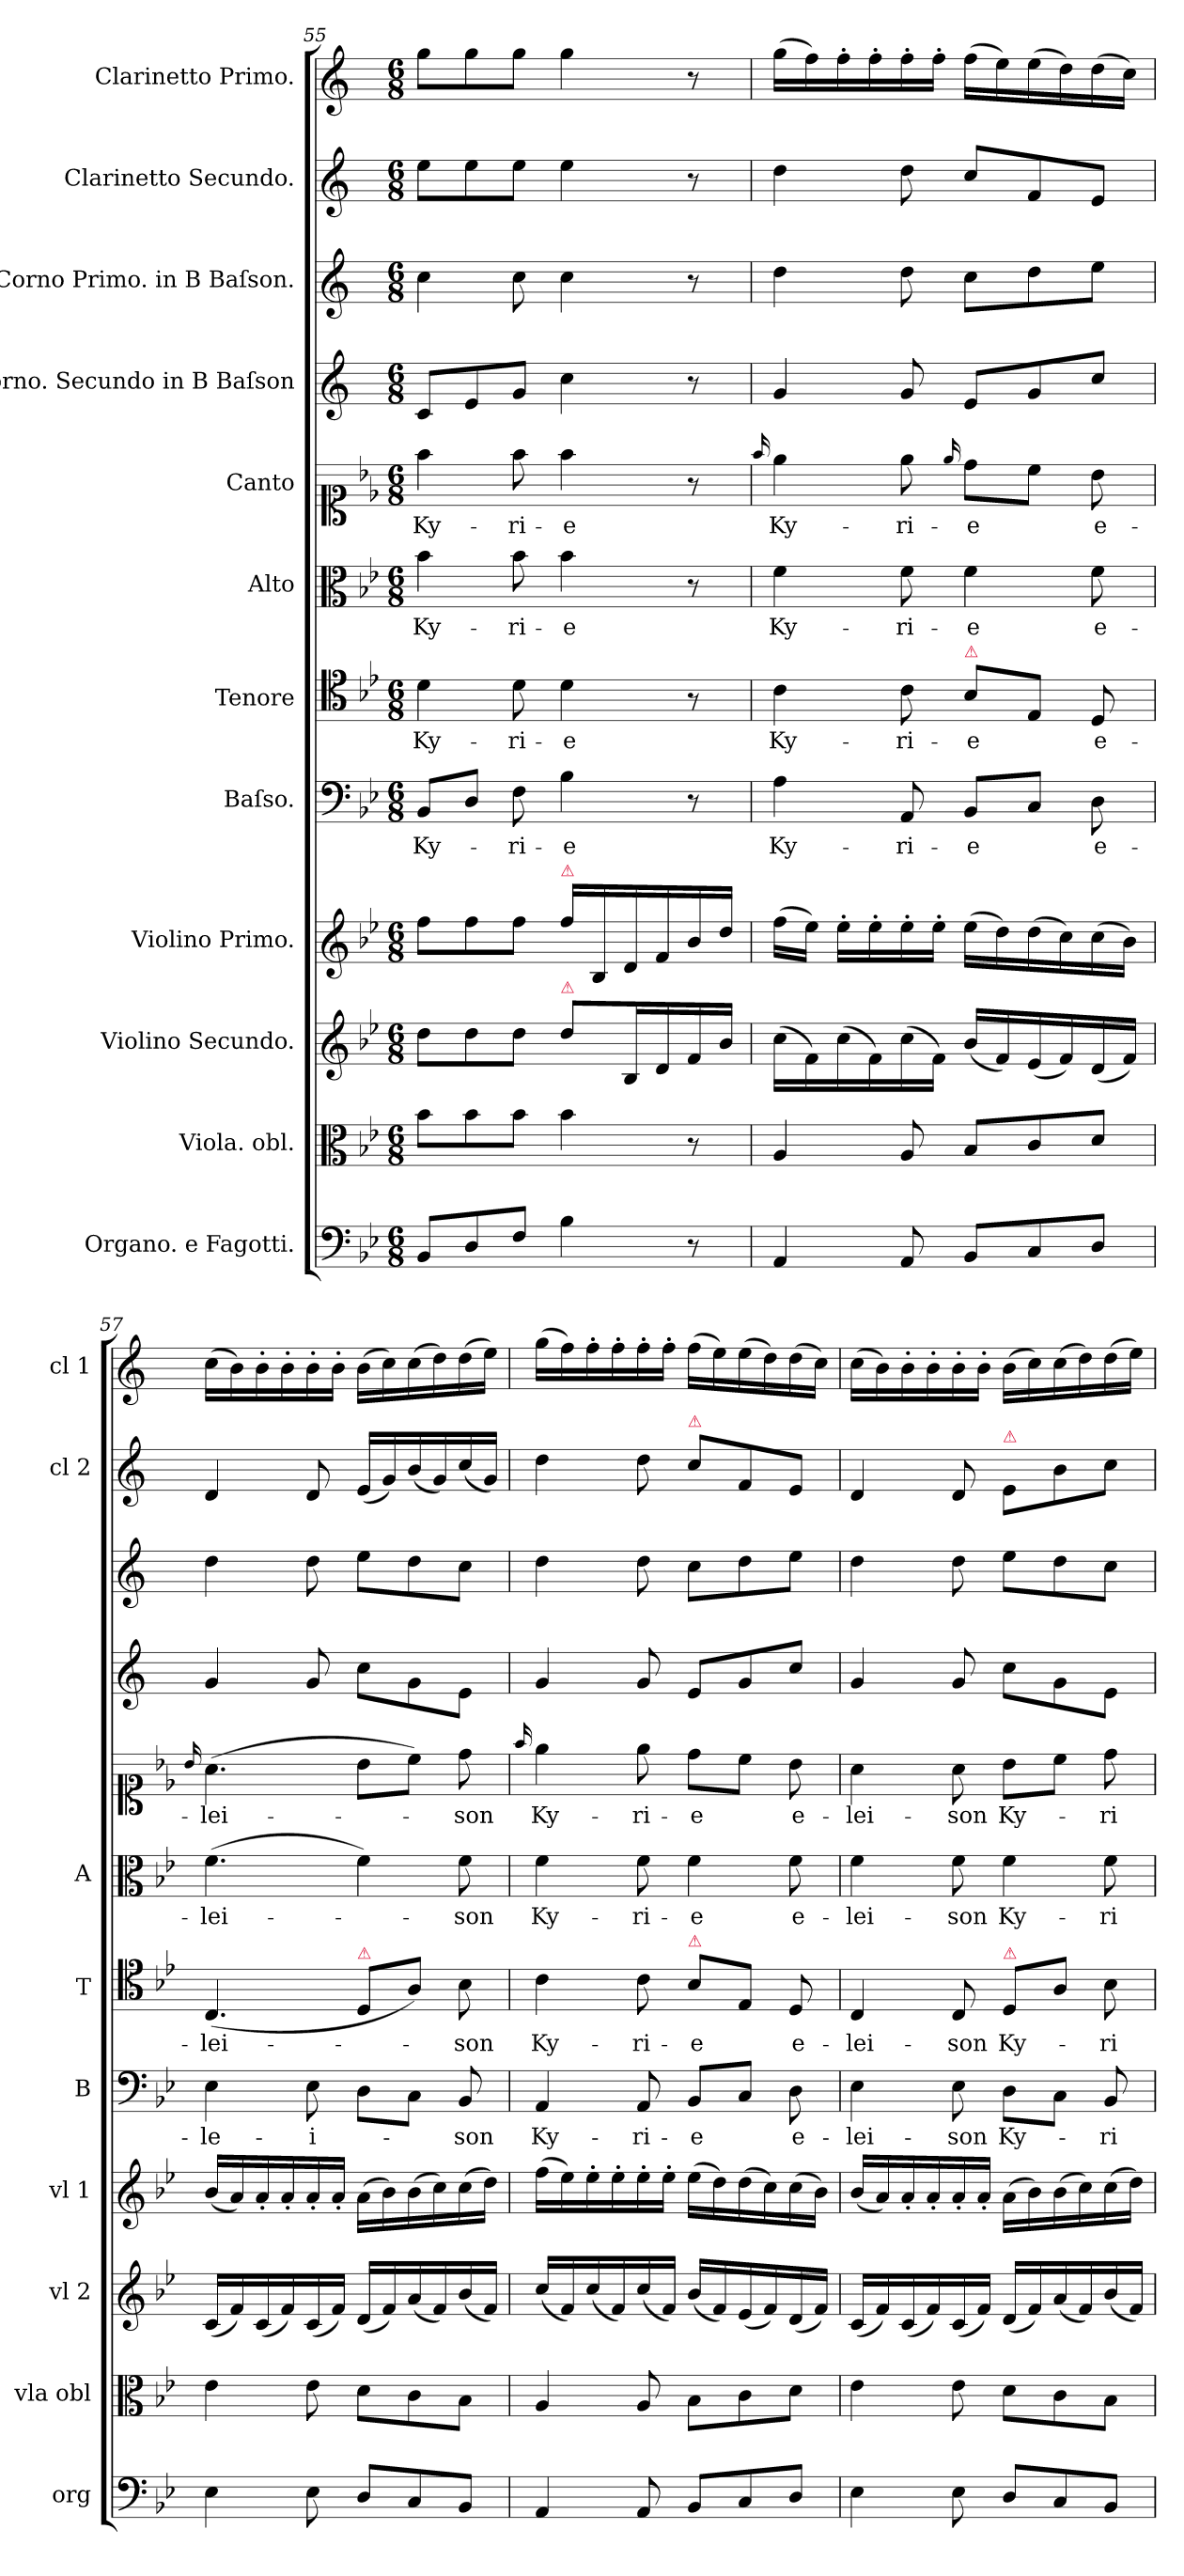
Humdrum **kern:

**kern	**dynam	**kern	**dynam	**kern	**dynam	**kern	**dynam	**kern	**text	**dynam	**kern	**text	**dynam	**kern	**text	**kern	**text	**dynam	**kern	**dynam	**kern	**dynam	**kern	**dynam	**kern	**dynam
*part12	*part12	*part11	*part11	*part10	*part10	*part9	*part9	*part8	*part8	*part8	*part7	*part7	*part7	*part6	*part6	*part5	*part5	*part5	*part4	*part4	*part3	*part3	*part2	*part2	*part1	*part1
*staff12	*staff12	*staff11	*staff11	*staff10	*staff10	*staff9	*staff9	*staff8	*staff8	*staff8	*staff7	*staff7	*staff7	*staff6	*staff6	*staff5	*staff5	*staff5	*staff4	*staff4	*staff3	*staff3	*staff2	*staff2	*staff1	*staff1
*I"Organo. e Fagotti.	*	*I"Viola. obl.	*	*I"Violino Secundo.	*	*I"Violino Primo.	*	*I"Baſso.	*	*	*I"Tenore	*	*	*I"Alto	*	*I"Canto	*	*	*I"Corno. Secundo in B Baſson	*	*I"Corno Primo. in B Baſson.	*	*I"Clarinetto Secundo.	*	*I"Clarinetto Primo.	*
*I'org	*	*I'vla obl	*	*I'vl 2	*	*I'vl 1	*	*I'B	*	*	*I'T	*	*	*I'A	*	*	*	*	*	*	*	*	*I'cl 2	*	*I'cl 1	*
*clefF4	*	*clefC3	*	*clefG2	*	*clefG2	*	*clefF4	*	*	*clefC4	*	*	*clefC3	*	*clefC1	*	*	*clefG2	*	*clefG2	*	*clefG2	*	*clefG2	*
*	*	*	*	*	*	*	*	*	*	*	*	*	*	*	*	*	*	*	*ITrd1c2	*	*ITrd1c2	*	*ITrd1c2	*	*ITrd1c2	*
*k[b-e-]	*	*k[b-e-]	*	*k[b-e-]	*	*k[b-e-]	*	*k[b-e-]	*	*	*k[b-e-]	*	*	*k[b-e-]	*	*k[b-e-]	*	*	*k[b-e-]	*	*k[b-e-]	*	*k[b-e-]	*	*k[b-e-]	*
*B-:	*	*B-:	*	*B-:	*	*B-:	*	*B-:	*	*	*B-:	*	*	*B-:	*	*B-:	*	*	*B-:	*	*B-:	*	*B-:	*	*B-:	*
*M6/8	*	*M6/8	*	*M6/8	*	*M6/8	*	*M6/8	*	*	*M6/8	*	*	*M6/8	*	*M6/8	*	*	*M6/8	*	*M6/8	*	*M6/8	*	*M6/8	*
=55	=55	=55	=55	=55	=55	=55	=55	=55	=55	=55	=55	=55	=55	=55	=55	=55	=55	=55	=55	=55	=55	=55	=55	=55	=55	=55
8BB-/L	.	8b-\L	.	8dd\L	.	8ff\L	.	8BB-/L	Ky-	.	4d\	Ky-	.	4b-\	Ky-	4ff\	Ky-	.	8B-/L	.	4b-\	.	8dd\L	.	8ff\L	.
8D/	.	8b-\	.	8dd\	.	8ff\	.	8D/J	.	.	.	.	.	.	.	.	.	.	8d/	.	.	.	8dd\	.	8ff\	.
8F/J	.	8b-\J	.	8dd\J	.	8ff\J	.	8F\	-ri-	.	8d\	-ri-	.	8b-\	-ri-	8ff\	-ri-	.	8f/J	.	8b-\	.	8dd\J	.	8ff\J	.
!	!	!	!	!	!	!LO:TX:a:color=crimson:t=⚠	!	!	!	!	!	!	!	!	!	!	!	!	!	!	!	!	!	!	!	!
!	!	!	!	!LO:TX:a:color=crimson:t=⚠	!	!	!	!	!	!	!	!	!	!	!	!	!	!	!	!	!	!	!	!	!	!
4B-\	.	4b-\	.	8dd\L	.	16ff\LL	.	4B-\	-e	.	4d\	-e	.	4b-\	-e	4ff\	-e	.	4b-\	.	4b-\	.	4dd\	.	4ff\	.
.	.	.	.	.	.	16B-/	.	.	.	.	.	.	.	.	.	.	.	.	.	.	.	.	.	.	.	.
.	.	.	.	16B-/L	.	16d/	.	.	.	.	.	.	.	.	.	.	.	.	.	.	.	.	.	.	.	.
.	.	.	.	16d/	.	16f/	.	.	.	.	.	.	.	.	.	.	.	.	.	.	.	.	.	.	.	.
8r	.	8r	.	16f/	.	16b-/	.	8r	.	.	8r	.	.	8r	.	8r	.	.	8r	.	8r	.	8r	.	8r	.
.	.	.	.	16b-/JJ	.	16dd/JJ	.	.	.	.	.	.	.	.	.	.	.	.	.	.	.	.	.	.	.	.
=56	=56	=56	=56	=56	=56	=56	=56	=56	=56	=56	=56	=56	=56	=56	=56	=56	=56	=56	=56	=56	=56	=56	=56	=56	=56	=56
.	.	.	.	.	.	.	.	.	.	.	.	.	.	.	.	16qqff/	.	.	.	.	.	.	.	.	.	.
4AA/	.	4A/	.	(16cc\LL	.	(16ff\LL	.	4A\	Ky-	.	4c\	Ky-	.	4f\	Ky-	4ee-\	Ky-	.	4f/	.	4cc\	.	4cc\	.	(16ff\LL	.
.	.	.	.	16f\)	.	16ee-\JJ)	.	.	.	.	.	.	.	.	.	.	.	.	.	.	.	.	.	.	16ee-\)	.
.	.	.	.	(16cc\	.	16ee-'\LL	.	.	.	.	.	.	.	.	.	.	.	.	.	.	.	.	.	.	16ee-'\	.
.	.	.	.	16f\)	.	16ee-'\	.	.	.	.	.	.	.	.	.	.	.	.	.	.	.	.	.	.	16ee-'\	.
8AA/	.	8A/	.	(16cc\	.	16ee-'\	.	8AA/	-ri-	.	8c\	-ri-	.	8f\	-ri-	8ee-\	-ri-	.	8f/	.	8cc\	.	8cc\	.	16ee-'\	.
.	.	.	.	16f\JJ)	.	16ee-'\JJ	.	.	.	.	.	.	.	.	.	.	.	.	.	.	.	.	.	.	16ee-'\JJ	.
.	.	.	.	.	.	.	.	.	.	.	.	.	.	.	.	16qqee-/	.	.	.	.	.	.	.	.	.	.
!	!	!	!	!	!	!	!	!	!	!	!LO:TX:a:color=crimson:t=⚠	!	!	!	!	!	!	!	!	!	!	!	!	!	!	!
8BB-/L	.	8B-/L	.	(16b-/LL	.	(16ee-\LL	.	8BB-/L	-e	.	8B-\L	-e	.	4f\	-e	8dd\L	-e	.	8d/L	.	8b-\L	.	8b-/L	.	(16ee-\LL	.
.	.	.	.	16f/)	.	16dd\)	.	.	.	.	.	.	.	.	.	.	.	.	.	.	.	.	.	.	16dd\)	.
8C/	.	8c/	.	(16e-/	.	(16dd\	.	8C/J	.	.	8E-/J	.	.	.	.	8cc\J	.	.	8f/	.	8cc\	.	8e-/	.	(16dd\	.
.	.	.	.	16f/)	.	16cc\)	.	.	.	.	.	.	.	.	.	.	.	.	.	.	.	.	.	.	16cc\)	.
8D/J	.	8d/J	.	(16d/	.	(16cc\	.	8D\	e-	.	8D/	e-	.	8f\	e-	8b-\	e-	.	8b-/J	.	8dd\J	.	8d/J	.	(16cc\	.
.	.	.	.	16f/JJ)	.	16b-\JJ)	.	.	.	.	.	.	.	.	.	.	.	.	.	.	.	.	.	.	16b-\JJ)	.
=57	=57	=57	=57	=57	=57	=57	=57	=57	=57	=57	=57	=57	=57	=57	=57	=57	=57	=57	=57	=57	=57	=57	=57	=57	=57	=57
.	.	.	.	.	.	.	.	.	.	.	.	.	.	.	.	16qqb-/	.	.	.	.	.	.	.	.	.	.
4E-\	.	4e-\	.	(16c/LL	.	(16b-/LL	.	4E-\	-le-	.	(4.C/	-lei-	.	(4.f\	-lei-	(4.a\	-lei-	.	4f/	.	4cc\	.	4c/	.	(16b-\LL	.
.	.	.	.	16f/)	.	16a/)	.	.	.	.	.	.	.	.	.	.	.	.	.	.	.	.	.	.	16a\)	.
.	.	.	.	(16c/	.	16a'/	.	.	.	.	.	.	.	.	.	.	.	.	.	.	.	.	.	.	16a'\	.
.	.	.	.	16f/)	.	16a'/	.	.	.	.	.	.	.	.	.	.	.	.	.	.	.	.	.	.	16a'\	.
8E-\	.	8e-\	.	(16c/	.	16a'/	.	8E-\	-i-	.	.	.	.	.	.	.	.	.	8f/	.	8cc\	.	8c/	.	16a'\	.
.	.	.	.	16f/JJ)	.	16a'/JJ	.	.	.	.	.	.	.	.	.	.	.	.	.	.	.	.	.	.	16a'\JJ	.
!	!	!	!	!	!	!	!	!	!	!	!LO:TX:a:color=crimson:t=⚠	!	!	!	!	!	!	!	!	!	!	!	!	!	!	!
8D/L	.	8d\L	.	(16d/LL	.	(16a\LL	.	8D\L	.	.	8D/L	.	.	4f\)	.	8b-\L	.	.	8b-\L	.	8dd\L	.	(16d/LL	.	(16a\LL	.
.	.	.	.	16f/)	.	16b-\)	.	.	.	.	.	.	.	.	.	.	.	.	.	.	.	.	16f/)	.	16b-\)	.
8C/	.	8c\	.	(16a/	.	(16b-\	.	8C\J	.	.	8A\J)	.	.	.	.	8cc\J)	.	.	8f\	.	8cc\	.	(16a/	.	(16b-\	.
.	.	.	.	16f/)	.	16cc\)	.	.	.	.	.	.	.	.	.	.	.	.	.	.	.	.	16f/)	.	16cc\)	.
8BB-/J	.	8B-\J	.	(16b-/	.	(16cc\	.	8BB-/	-son	.	8B-\	-son	.	8f\	-son	8dd\	-son	.	8d\J	.	8b-\J	.	(16b-/	.	(16cc\	.
.	.	.	.	16f/JJ)	.	16dd\JJ)	.	.	.	.	.	.	.	.	.	.	.	.	.	.	.	.	16f/JJ)	.	16dd\JJ)	.
=58	=58	=58	=58	=58	=58	=58	=58	=58	=58	=58	=58	=58	=58	=58	=58	=58	=58	=58	=58	=58	=58	=58	=58	=58	=58	=58
.	.	.	.	.	.	.	.	.	.	.	.	.	.	.	.	16qqff/	.	.	.	.	.	.	.	.	.	.
!	!	!	!	!	!LO:DY:rj	!	!	!	!	!LO:DY:a	!	!	!LO:DY:a	!	!	!	!	!LO:DY:b	!	!	!	!	!	!	!	!
4AA/	pia	4A/	pia	(16cc/LL	pia	(16ff\LL	pia	4AA/	Ky-	pia	4c\	Ky-	p&colon;	4f\	Ky-	4ee-\	Ky-	piano	4f/	pia	4cc\	pia	4cc\	pia	(16ff\LL	pia
.	.	.	.	16f/)	.	16ee-\)	.	.	.	.	.	.	.	.	.	.	.	.	.	.	.	.	.	.	16ee-\)	.
.	.	.	.	(16cc/	.	16ee-'\	.	.	.	.	.	.	.	.	.	.	.	.	.	.	.	.	.	.	16ee-'\	.
.	.	.	.	16f/)	.	16ee-'\	.	.	.	.	.	.	.	.	.	.	.	.	.	.	.	.	.	.	16ee-'\	.
8AA/	.	8A/	.	(16cc/	.	16ee-'\	.	8AA/	-ri-	.	8c\	-ri-	.	8f\	-ri-	8ee-\	-ri-	.	8f/	.	8cc\	.	8cc\	.	16ee-'\	.
.	.	.	.	16f/JJ)	.	16ee-'\JJ	.	.	.	.	.	.	.	.	.	.	.	.	.	.	.	.	.	.	16ee-'\JJ	.
!	!	!	!	!	!	!	!	!	!	!	!	!	!	!	!	!	!	!	!	!	!	!	!LO:TX:a:color=crimson:t=⚠	!	!	!
!	!	!	!	!	!	!	!	!	!	!	!LO:TX:a:color=crimson:t=⚠	!	!	!	!	!	!	!	!	!	!	!	!	!	!	!
8BB-/L	.	8B-\L	.	(16b-/LL	.	(16ee-\LL	.	8BB-/L	-e	.	8B-\L	-e	.	4f\	-e	8dd\L	-e	.	8d/L	.	8b-\L	.	8b-\L	.	(16ee-\LL	.
.	.	.	.	16f/)	.	16dd\)	.	.	.	.	.	.	.	.	.	.	.	.	.	.	.	.	.	.	16dd\)	.
8C/	.	8c\	.	(16e-/	.	(16dd\	.	8C/J	.	.	8E-/J	.	.	.	.	8cc\J	.	.	8f/	.	8cc\	.	8e-/	.	(16dd\	.
.	.	.	.	16f/)	.	16cc\)	.	.	.	.	.	.	.	.	.	.	.	.	.	.	.	.	.	.	16cc\)	.
8D/J	.	8d\J	.	(16d/	.	(16cc\	.	8D\	e-	.	8D/	e-	.	8f\	e-	8b-\	e-	.	8b-/J	.	8dd\J	.	8d/J	.	(16cc\	.
.	.	.	.	16f/JJ)	.	16b-\JJ)	.	.	.	.	.	.	.	.	.	.	.	.	.	.	.	.	.	.	16b-\JJ)	.
=59	=59	=59	=59	=59	=59	=59	=59	=59	=59	=59	=59	=59	=59	=59	=59	=59	=59	=59	=59	=59	=59	=59	=59	=59	=59	=59
4E-\	.	4e-\	.	(16c/LL	.	(16b-/LL	.	4E-\	-lei-	.	4C/	-lei-	.	4f\	-lei-	4a\	-lei-	.	4f/	.	4cc\	.	4c/	.	(16b-\LL	.
.	.	.	.	16f/)	.	16a/)	.	.	.	.	.	.	.	.	.	.	.	.	.	.	.	.	.	.	16a\)	.
.	.	.	.	(16c/	.	16a'/	.	.	.	.	.	.	.	.	.	.	.	.	.	.	.	.	.	.	16a'\	.
.	.	.	.	16f/)	.	16a'/	.	.	.	.	.	.	.	.	.	.	.	.	.	.	.	.	.	.	16a'\	.
8E-\	.	8e-\	.	(16c/	.	16a'/	.	8E-\	-son	.	8C/	-son	.	8f\	-son	8a\	-son	.	8f/	.	8cc\	.	8c/	.	16a'\	.
.	.	.	.	16f/JJ)	.	16a'/JJ	.	.	.	.	.	.	.	.	.	.	.	.	.	.	.	.	.	.	16a'\JJ	.
!	!	!	!	!	!	!	!	!	!	!	!	!	!	!	!	!	!	!	!	!	!	!	!LO:TX:a:color=crimson:t=⚠	!	!	!
!	!	!	!	!	!	!	!	!	!	!	!LO:TX:a:color=crimson:t=⚠	!	!	!	!	!	!	!	!	!	!	!	!	!	!	!
8D/L	.	8d\L	.	(16d/LL	.	(16a\LL	.	8D\L	Ky-	.	8D/L	Ky-	.	4f\	Ky-	8b-\L	Ky-	.	8b-\L	.	8dd\L	.	8d/L	.	(16a\LL	.
.	.	.	.	16f/)	.	16b-\)	.	.	.	.	.	.	.	.	.	.	.	.	.	.	.	.	.	.	16b-\)	.
8C/	.	8c\	.	(16a/	.	(16b-\	.	8C\J	.	.	8A\J	.	.	.	.	8cc\J	.	.	8f\	.	8cc\	.	8a\	.	(16b-\	.
.	.	.	.	16f/)	.	16cc\)	.	.	.	.	.	.	.	.	.	.	.	.	.	.	.	.	.	.	16cc\)	.
8BB-/J	.	8B-\J	.	(16b-/	.	(16cc\	.	8BB-/	-ri-	.	8B-\	-ri-	.	8f\	-ri-	8dd\	-ri-	.	8d\J	.	8b-\J	.	8b-\J	.	(16cc\	.
.	.	.	.	16f/JJ)	.	16dd\JJ)	.	.	.	.	.	.	.	.	.	.	.	.	.	.	.	.	.	.	16dd\JJ)	.
=	=	=	=	=	=	=	=	=	=	=	=	=	=	=	=	=	=	=	=	=	=	=	=	=	=	=
*-	*-	*-	*-	*-	*-	*-	*-	*-	*-	*-	*-	*-	*-	*-	*-	*-	*-	*-	*-	*-	*-	*-	*-	*-	*-	*-
